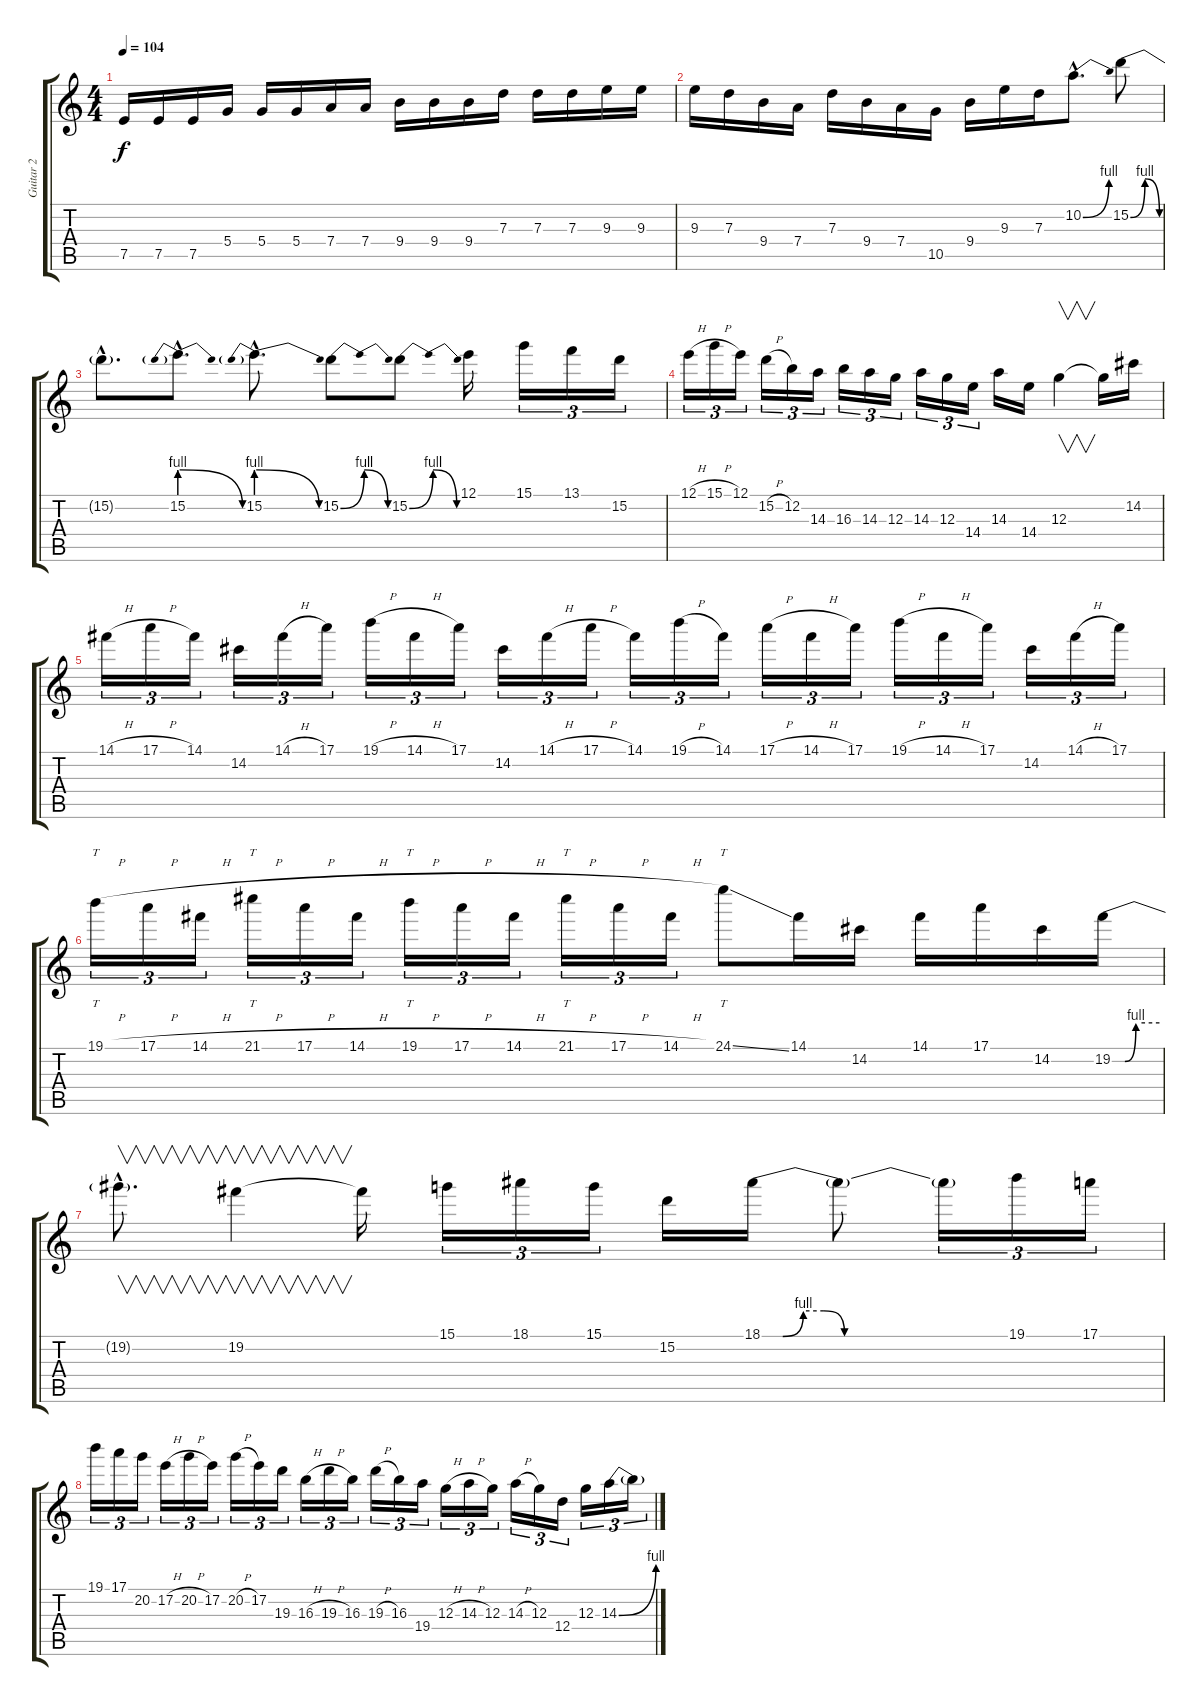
\track ("Guitar 2" "Guitar 2") {instrument overdrivenguitar}
\staff {score tabs}
\tuning (E4 B3 G3 D3 A2 E2) {hide}
\ts (4 4)
\tempo 104
\clef g2
\ks c
7.5.16{dy f volume 16} 7.5.16 7.5.16 5.4.16 5.4.16 5.4.16 7.4.16 7.4.16 9.4.16 9.4.16 9.4.16 7.3.16 7.3.16 7.3.16 9.3.16 9.3.16 |
9.3.16 7.3.16 9.4.16 7.4.16 7.3.16 9.4.16 7.4.16 10.5.16 9.4.16 9.3.16 7.3.16 10.2{be (bend 0 0 60 4) hac}.8{d} 15.2{be (bendrelease 0 0 15 4 15 4 60 0)}.8 |
15.2{hac t}.8{d} 15.2{be (prebendrelease 0 4 60 0) hac}.8{d} 15.2{be (prebendrelease 0 4 60 0) hac}.8{d} 15.2{be (bendrelease 0 0 15 4 15 4 60 0)}.8 15.2{be (bendrelease 0 0 15 4 15 4 60 0)}.8 12.1.16 15.1.16{tu (3 2)} 13.1.16{tu (3 2)} 15.2.16{tu (3 2)} |
12.1{h}.16{tu (3 2)} 15.1{h}.16{tu (3 2)} 12.1.16{tu (3 2)} 15.2{h}.16{tu (3 2)} 12.2.16{tu (3 2)} 14.3.16{tu (3 2)} 16.3.16{tu (3 2)} 14.3.16{tu (3 2)} 12.3.16{tu (3 2)} 14.3.16{tu (3 2)} 12.3.16{tu (3 2)} 14.4.16{tu (3 2)} 14.3.16 14.4.16 12.3.4{v} 12.3{t}.16 14.2.16 |
14.1{h}.16{tu (3 2)} 17.1{h}.16{tu (3 2)} 14.1.16{tu (3 2)} 14.2.16{tu (3 2)} 14.1{h}.16{tu (3 2)} 17.1.16{tu (3 2)} 19.1{h}.16{tu (3 2)} 14.1{h}.16{tu (3 2)} 17.1.16{tu (3 2)} 14.2.16{tu (3 2)} 14.1{h}.16{tu (3 2)} 17.1{h}.16{tu (3 2)} 14.1.16{tu (3 2)} 19.1{h}.16{tu (3 2)} 14.1.16{tu (3 2)} 17.1{h}.16{tu (3 2)} 14.1{h}.16{tu (3 2)} 17.1.16{tu (3 2)} 19.1{h}.16{tu (3 2)} 14.1{h}.16{tu (3 2)} 17.1.16{tu (3 2)} 14.2.16{tu (3 2)} 14.1{h}.16{tu (3 2)} 17.1.16{tu (3 2)} |
19.1{h}.16{tt tu (3 2)} 17.1{h}.16{tu (3 2)} 14.1{h}.16{tu (3 2)} 21.1{h}.16{tt tu (3 2)} 17.1{h}.16{tu (3 2)} 14.1{h}.16{tu (3 2)} 19.1{h}.16{tt tu (3 2)} 17.1{h}.16{tu (3 2)} 14.1{h}.16{tu (3 2)} 21.1{h}.16{tt tu (3 2)} 17.1{h}.16{tu (3 2)} 14.1{h}.16{tu (3 2)} 24.1{ss}.8{tt} 14.1.16 14.2.16 14.1.16 17.1.16 14.2.16 19.2{be (custom 0 0 16 0 30 4 60 4)}.16 |
19.2{hac t}.8{v d} 19.2.4{v} 19.2{t}.16 15.1.16{tu (3 2)} 18.1.16{tu (3 2)} 15.1.16{tu (3 2)} 15.2.16 18.1{be (custom 0 0 5 0 10 4 15 4 20 0 25 0 30 0 40 0 45 0 60 0)}.16 18.1{t}.8 18.1{t}.16{tu (3 2)} 19.1.16{tu (3 2)} 17.1.16{tu (3 2)} |
19.1.16{tu (3 2)} 17.1.16{tu (3 2)} 20.2.16{tu (3 2)} 17.2{h}.16{tu (3 2)} 20.2{h}.16{tu (3 2)} 17.2.16{tu (3 2)} 20.2{h}.16{tu (3 2)} 17.2.16{tu (3 2)} 19.3.16{tu (3 2)} 16.3{h}.16{tu (3 2)} 19.3{h}.16{tu (3 2)} 16.3.16{tu (3 2)} 19.3{h}.16{tu (3 2)} 16.3.16{tu (3 2)} 19.4.16{tu (3 2)} 12.3{h}.16{tu (3 2)} 14.3{h}.16{tu (3 2)} 12.3.16{tu (3 2)} 14.3{h}.16{tu (3 2)} 12.3.16{tu (3 2)} 12.4.16{tu (3 2)} 12.3.16{tu (3 2)} 14.3{be (bend 0 0 60 4)}.16{tu (3 2)} 14.3{t}.16{tu (3 2)}
